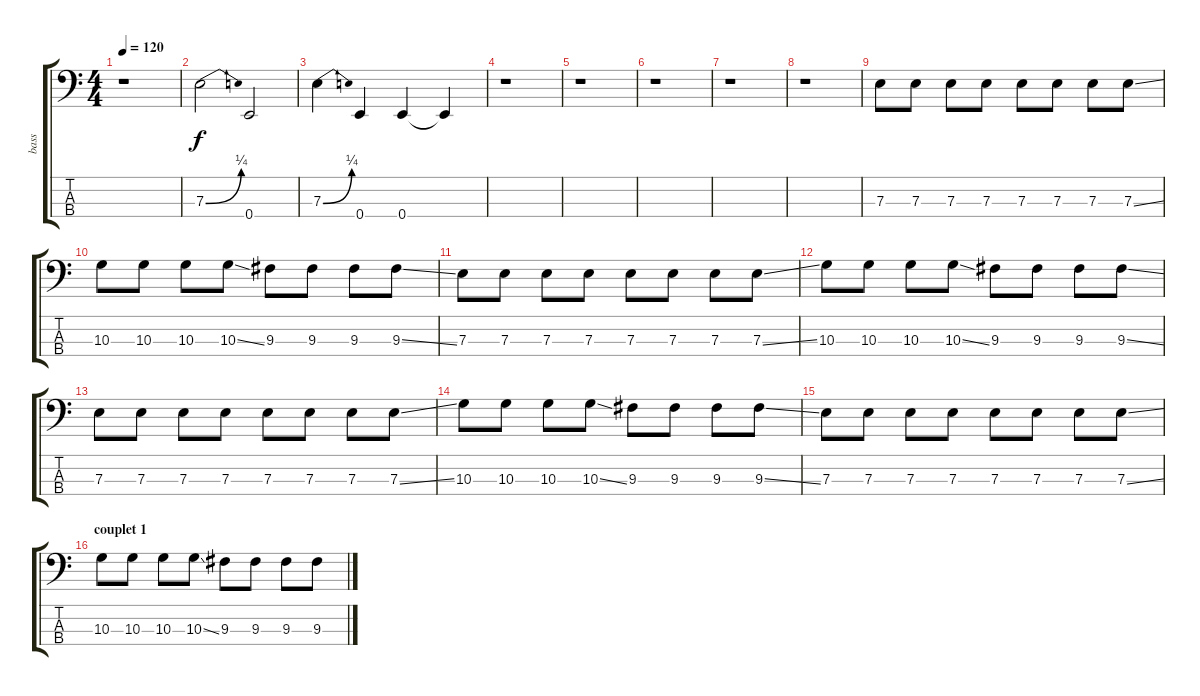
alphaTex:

\track ("bass" "bass") {instrument electricbassfinger}
\staff {score tabs}
\tuning (G2 D2 A1 E1) {hide}
\ts (4 4)
\tempo 120
\clef f4
\ks c
r.1{dy f instrument electricbassfinger} |
7.3{be (bend 0 0 60 1)}.2 0.4.2 |
7.3{be (bend 0 0 60 1)}.4 0.4.4 0.4.4 0.4{t}.4 |
r.1 |
r.1 |
r.1 |
r.1 |
r.1 |
7.3.8 7.3.8 7.3.8 7.3.8 7.3.8 7.3.8 7.3.8 7.3{ss}.8 |
10.3.8 10.3.8 10.3.8 10.3{ss}.8 9.3.8 9.3.8 9.3.8 9.3{ss}.8 |
7.3.8 7.3.8 7.3.8 7.3.8 7.3.8 7.3.8 7.3.8 7.3{ss}.8 |
10.3.8 10.3.8 10.3.8 10.3{ss}.8 9.3.8 9.3.8 9.3.8 9.3{ss}.8 |
7.3.8 7.3.8 7.3.8 7.3.8 7.3.8 7.3.8 7.3.8 7.3{ss}.8 |
10.3.8 10.3.8 10.3.8 10.3{ss}.8 9.3.8 9.3.8 9.3.8 9.3{ss}.8 |
7.3.8 7.3.8 7.3.8 7.3.8 7.3.8 7.3.8 7.3.8 7.3{ss}.8 |
\section ("" "couplet 1")
10.3.8 10.3.8 10.3.8 10.3{ss}.8 9.3.8 9.3.8 9.3.8 9.3{ss}.8
